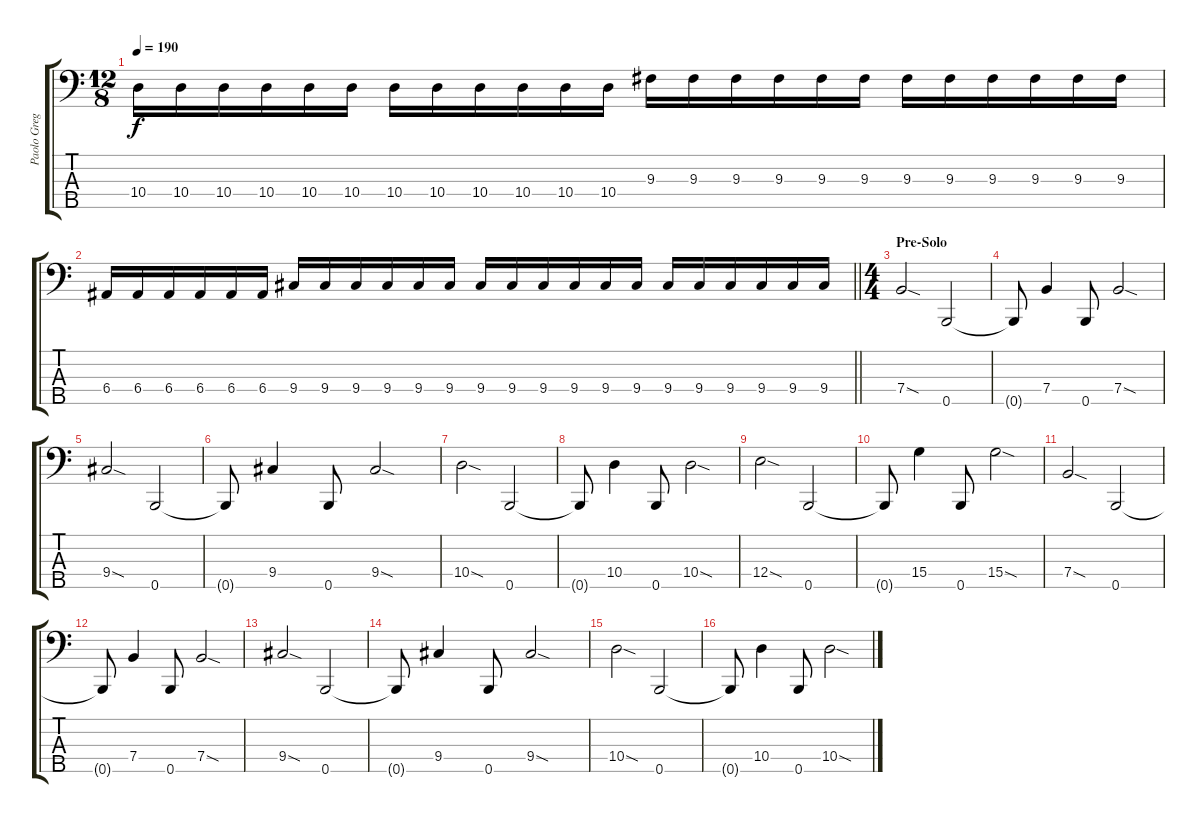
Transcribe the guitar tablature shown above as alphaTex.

\track ("Paolo Gregoletto" "Paolo Greg") {instrument electricbasspick}
\staff {score tabs}
\tuning (G2 D2 A1 E1 B0) {hide}
\ts (12 8)
\tempo 190
\clef f4
\ks c
10.4.16{dy f} 10.4.16 10.4.16 10.4.16 10.4.16 10.4.16 10.4.16 10.4.16 10.4.16 10.4.16 10.4.16 10.4.16 9.3.16 9.3.16 9.3.16 9.3.16 9.3.16 9.3.16 9.3.16 9.3.16 9.3.16 9.3.16 9.3.16 9.3.16 |
\barLineRight lightlight
6.4.16 6.4.16 6.4.16 6.4.16 6.4.16 6.4.16 9.4.16 9.4.16 9.4.16 9.4.16 9.4.16 9.4.16 9.4.16 9.4.16 9.4.16 9.4.16 9.4.16 9.4.16 9.4.16 9.4.16 9.4.16 9.4.16 9.4.16 9.4.16 |
\ts (4 4)
\section ("" "Pre-Solo")
7.4{sod}.2 0.5.2 |
0.5{t}.8 7.4.4 0.5.8 7.4{sod}.2 |
9.4{sod}.2 0.5.2 |
0.5{t}.8 9.4.4 0.5.8 9.4{sod}.2 |
10.4{sod}.2 0.5.2 |
0.5{t}.8 10.4.4 0.5.8 10.4{sod}.2 |
12.4{sod}.2 0.5.2 |
0.5{t}.8 15.4.4 0.5.8 15.4{sod}.2 |
7.4{sod}.2 0.5.2 |
0.5{t}.8 7.4.4 0.5.8 7.4{sod}.2 |
9.4{sod}.2 0.5.2 |
0.5{t}.8 9.4.4 0.5.8 9.4{sod}.2 |
10.4{sod}.2 0.5.2 |
0.5{t}.8 10.4.4 0.5.8 10.4{sod}.2
